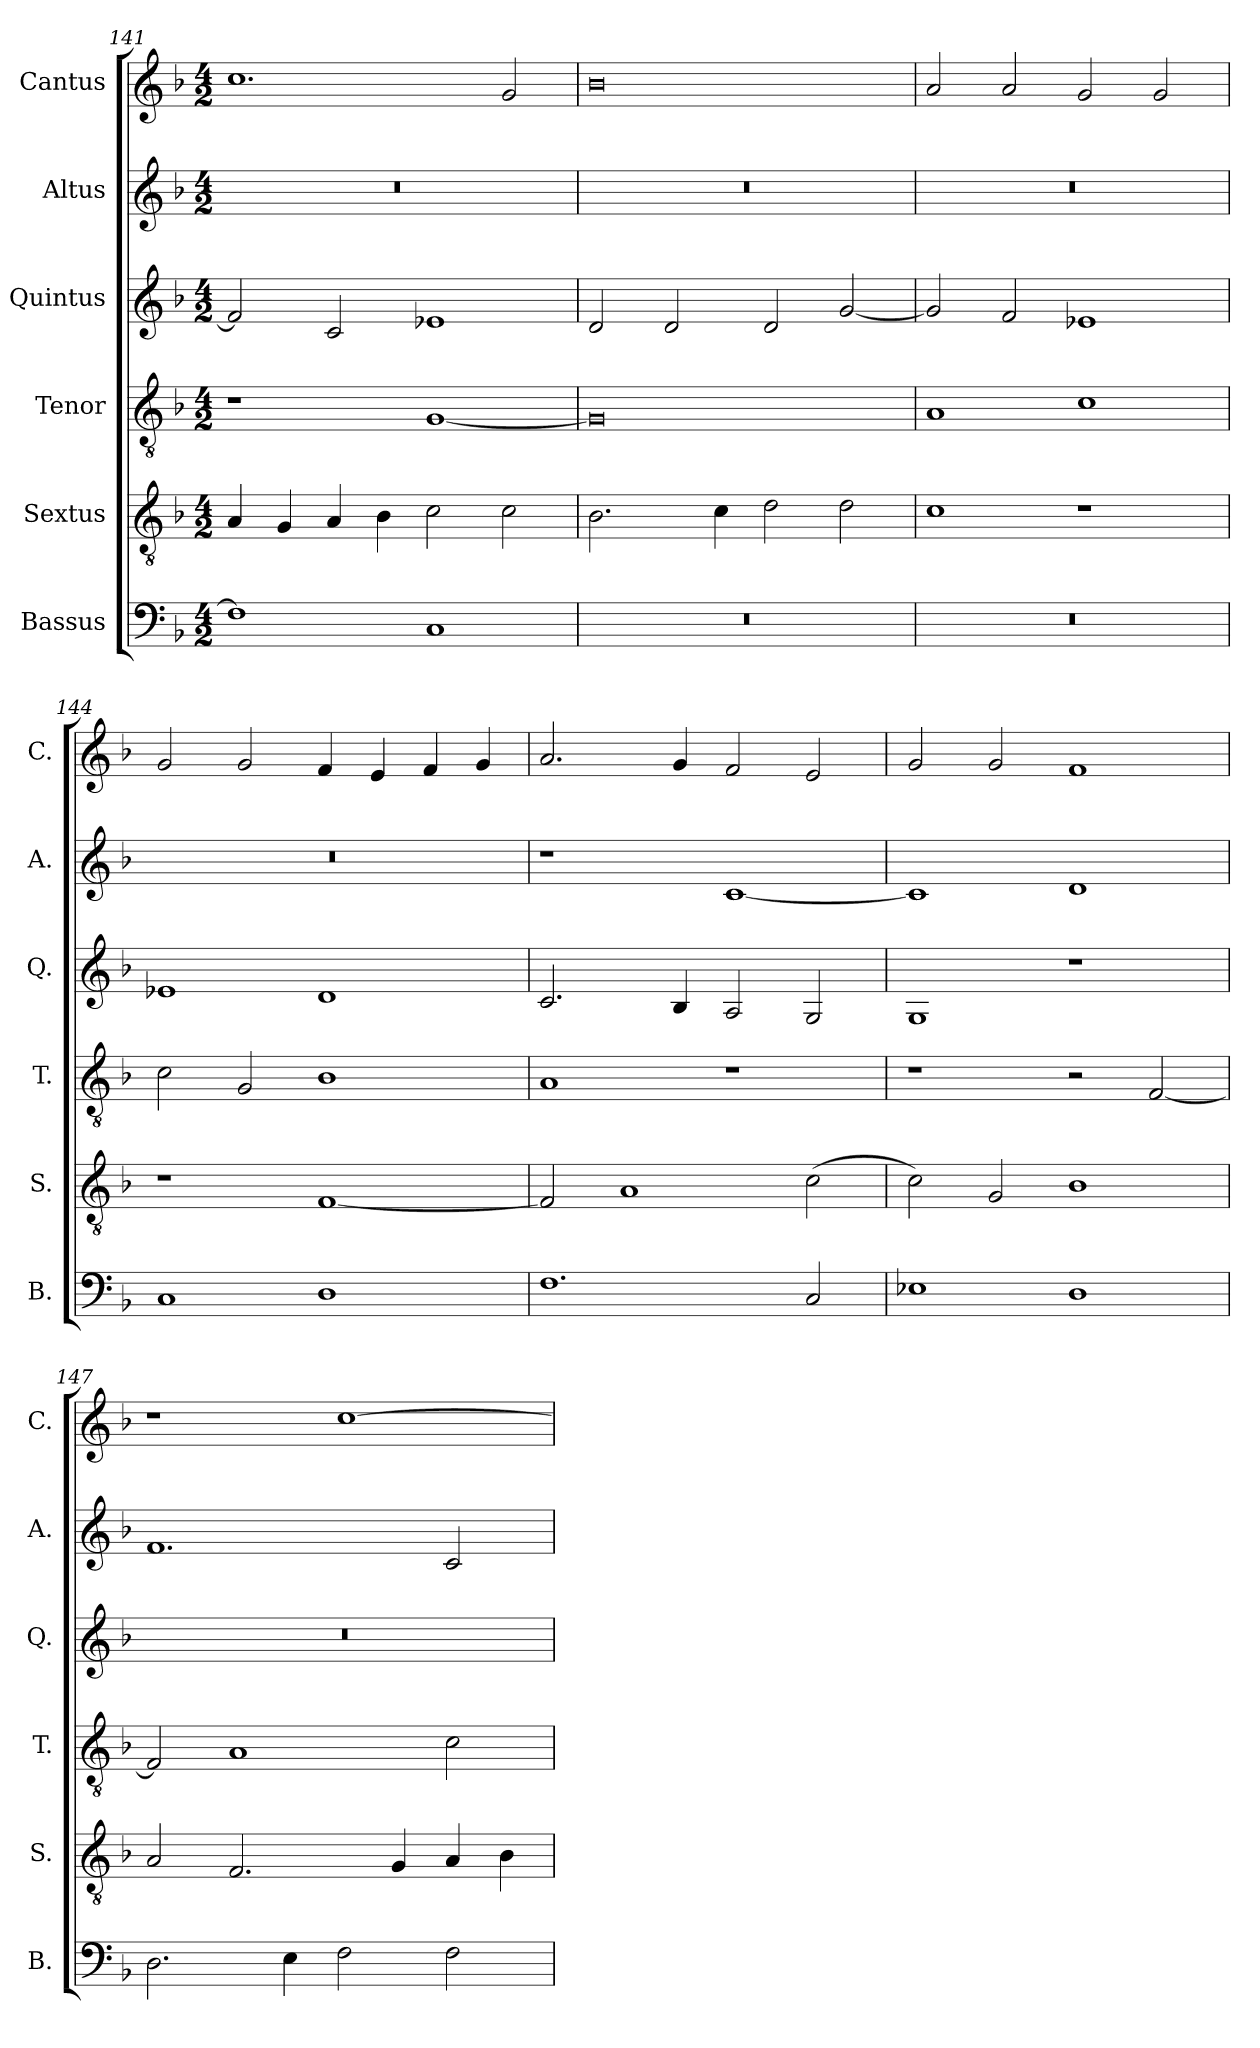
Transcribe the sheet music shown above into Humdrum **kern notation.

**kern	**kern	**kern	**kern	**kern	**kern
*part6	*part5	*part4	*part3	*part2	*part1
*staff6	*staff5	*staff4	*staff3	*staff2	*staff1
*I"Bassus	*I"Sextus	*I"Tenor	*I"Quintus	*I"Altus	*I"Cantus
*I'B.	*I'S.	*I'T.	*I'Q.	*I'A.	*I'C.
*clefF4	*clefGv2	*clefGv2	*clefG2	*clefG2	*clefG2
*k[b-]	*k[b-]	*k[b-]	*k[b-]	*k[b-]	*k[b-]
*M4/2	*M4/2	*M4/2	*M4/2	*M4/2	*M4/2
=141	=141	=141	=141	=141	=141
1F]	4A/	1r	2f/]	0r	1.cc
.	4G/	.	.	.	.
.	4A/	.	2c/	.	.
.	4B-\	.	.	.	.
1C	2c\	[1G	1e-X	.	.
.	2c\	.	.	.	2g/
=142	=142	=142	=142	=142	=142
0r	2.B-\	0G]	2d/	0r	0b-
.	.	.	2d/	.	.
.	4c\	.	.	.	.
.	2d\	.	2d/	.	.
.	2d\	.	[2g/	.	.
!!LO:PB:g=z
=143	=143	=143	=143	=143	=143
0r	1c	1A	2g/]	0r	2a/
.	.	.	2f/	.	2a/
.	1r	1c	1e-X	.	2g/
.	.	.	.	.	2g/
=144	=144	=144	=144	=144	=144
1C	1r	2c\	1e-X	0r	2g/
.	.	2G/	.	.	2g/
1D	[1F	1B-	1d	.	4f/
.	.	.	.	.	4e/
.	.	.	.	.	4f/
.	.	.	.	.	4g/
=145	=145	=145	=145	=145	=145
1.F	2F/]	1A	2.c/	1r	2.a/
.	1A	.	.	.	.
.	.	.	4B-/	.	4g/
.	.	1r	2A/	[1c	2f/
2C/	(>2c\	.	2G/	.	2e/
=146	=146	=146	=146	=146	=146
1E-X	2c\)	1r	1G	1c]	2g/
.	2G/	.	.	.	2g/
1D	1B-	2r	1r	1d	1f
.	.	[2F/	.	.	.
=147	=147	=147	=147	=147	=147
2.D\	2A/	2F/]	0r	1.f	1r
.	2.F/	1A	.	.	.
4E\	.	.	.	.	.
2F\	.	.	.	.	[1cc
.	4G/	.	.	.	.
2F\	4A/	2c\	.	2c/	.
.	4B-\	.	.	.	.
=	=	=	=	=	=
*-	*-	*-	*-	*-	*-
